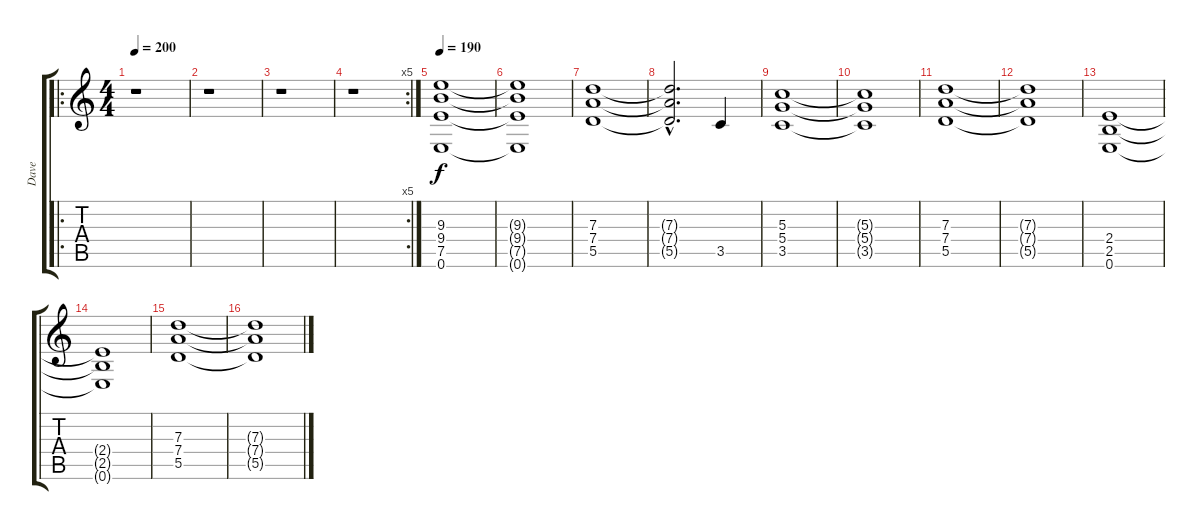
\track ("Dave" "Dave") {instrument distortionguitar}
\staff {score tabs}
\tuning (E4 B3 G3 D3 A2 E2) {hide}
\ro
\ts (4 4)
\tempo 200
\clef g2
\ks c
r.1{dy f} |
r.1 |
r.1 |
\rc 5
r.1 |
\tempo 190
(9.3 9.4 7.5 0.6).1{volume 10} |
(9.3{t} 9.4{t} 7.5{t} 0.6{t}).1 |
(7.3 7.4 5.5).1 |
(7.3{hac t} 7.4{hac t} 5.5{hac t}).2{d} 3.5.4 |
(5.3 5.4 3.5).1 |
(5.3{t} 5.4{t} 3.5{t}).1 |
(7.3 7.4 5.5).1 |
(7.3{t} 7.4{t} 5.5{t}).1 |
(2.4 2.5 0.6).1 |
(2.4{t} 2.5{t} 0.6{t}).1 |
(7.3 7.4 5.5).1 |
(7.3{t} 7.4{t} 5.5{t}).1
